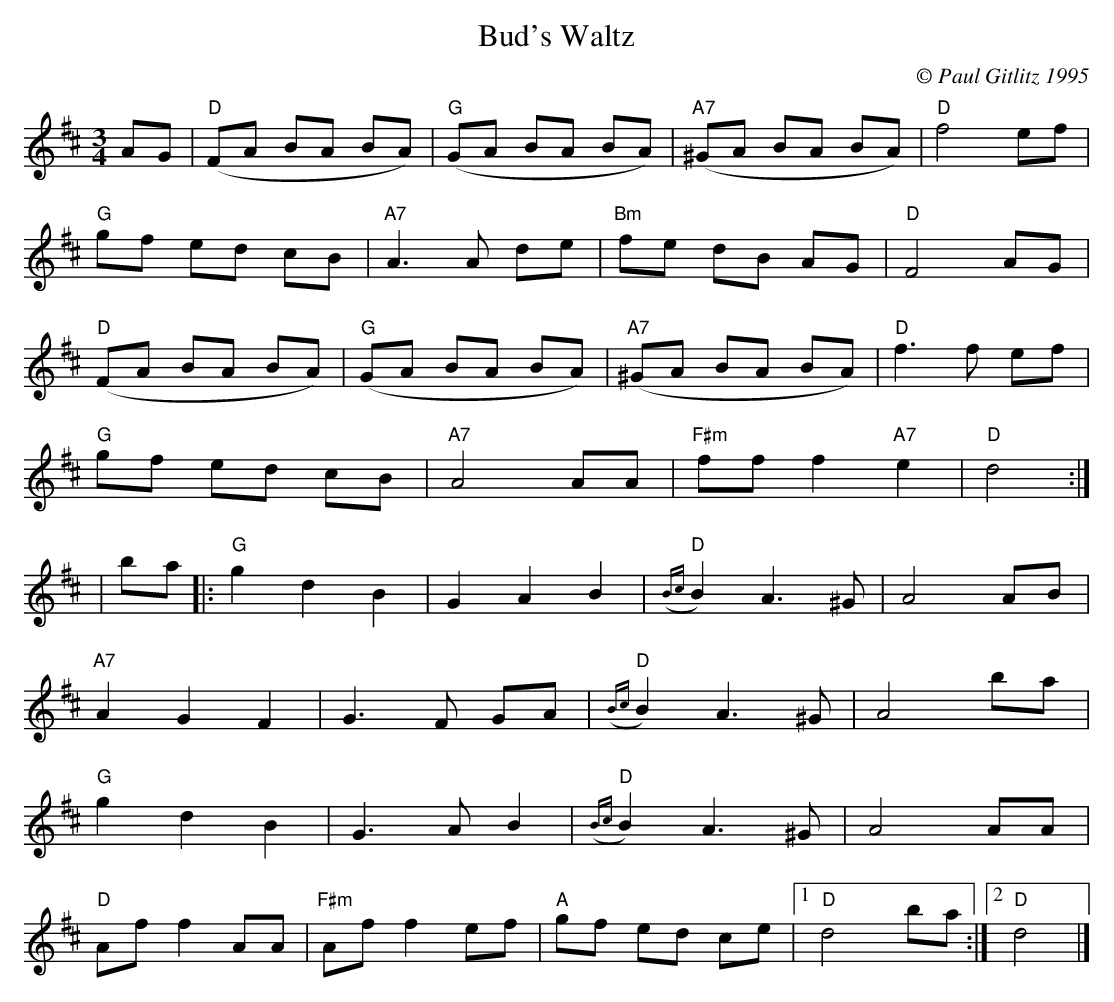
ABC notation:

X:1
T:Bud's Waltz
M:3/4
L:1/8
C:© Paul Gitlitz 1995
K:D
AG|"D"(FA BA BA)|"G"(GA BA BA)|"A7"(^GA BA BA)|"D"f4ef|!
"G"gf ed cB|"A7"A3A de|"Bm"fe dB AG|"D"F4AG|!
"D"(FA BA BA)|"G"(GA BA BA)|"A7"(^GA BA BA)|"D"f3f ef|!
"G"gf ed cB|"A7"A4AA|"F#m"fff2"A7"e2|"D"d4:|!
|ba|:"G"g2d2B2|G2A2B2|({Bc}"D"B2)A3^G|A4AB|!
"A7"A2G2F2|G3F GA|({Bc}"D"B2)A3^G|A4ba|!
"G"g2d2B2|G3AB2|({Bc}"D"B2)A3^G|A4AA|!
"D"Aff2AA|"F#m"Aff2ef|"A"gf ed ce|1"D"d4ba:|2"D"d4|]
